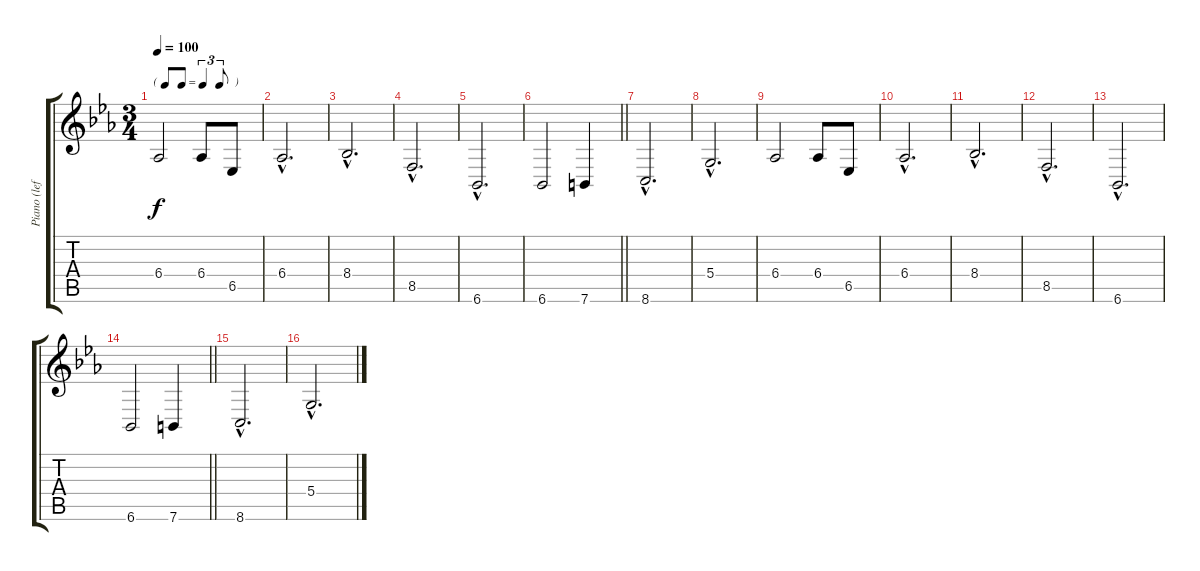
\track ("Piano (left hand)" "Piano (lef") {instrument acousticgrandpiano}
\staff {score tabs}
\tuning (E4 B3 G3 D3 A2 E2) {hide}
\ts (3 4)
\tf triplet8th
\tempo 100
\clef g2
\ks eb
6.4.2{dy f} 6.4.8 6.5.8 |
6.4{hac}.2{d} |
8.4{hac}.2{d} |
8.5{hac}.2{d} |
6.6{hac}.2{d} |
\barLineRight lightlight
6.6.2 7.6.4 |
8.6{hac}.2{d} |
5.4{hac}.2{d} |
6.4.2 6.4.8 6.5.8 |
6.4{hac}.2{d} |
8.4{hac}.2{d} |
8.5{hac}.2{d} |
6.6{hac}.2{d} |
\barLineRight lightlight
6.6.2 7.6.4 |
8.6{hac}.2{d} |
5.4{hac}.2{d}
